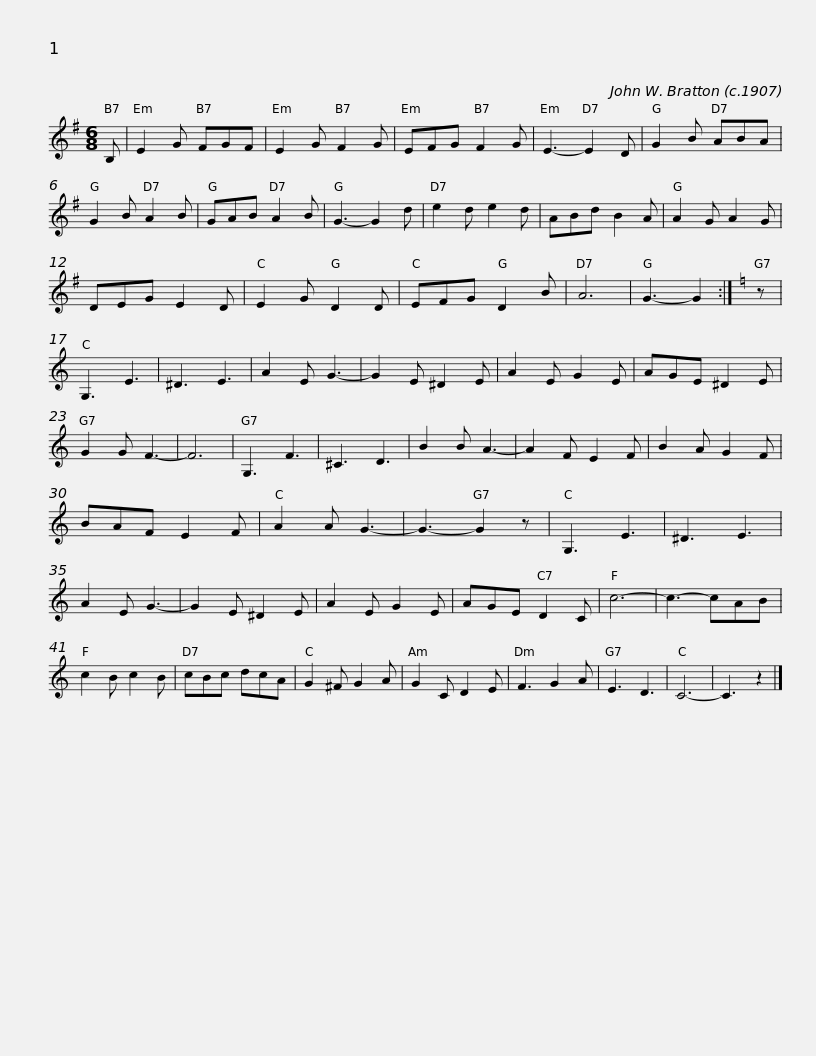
X:1
L:1/8
M:6/8
I:linebreak $
K:Emin
V:1 treble
V:1
 B, | E2 G FGF | E2 G F2 G | EFG F2 G | E3- E2 D | %5
 G2 B ABA | G2 B A2 B | GAB A2 B | G3- G2 d |$ e2 d e2 d | %10
 ABd B2 A | A2 G A2 G | DEG E2 D | E2 G D2 D | EFG D2 B | %15
 A6 | G3- G2 :|[K:C] z | G,3 E3 |$ ^D3 E3 | %20
 A2 E G3- | G2 E ^D2 E | A2 E G2 E | AGE ^D2 E | G2 G F3- | %25
 F6 | G,3 F3 | ^C3 D3 | B2 B A3- |$ A2 F E2 F | %30
 B2 A G2 F | BAF E2 F | A2 A G3- | G3- G2 z | G,3 E3 | %35
 ^D3 E3 | A2 E G3- | G2 E ^D2 E |$ A2 E G2 E | AGE D2 C | %40
 c6- | c3- cAB | c2 B c2 B | cBc dcA | G2 ^F G2 A | %45
 G2 C D2 E | F3 G2 A |$ E3 D3 | C6- | C3 z2 |] %50
